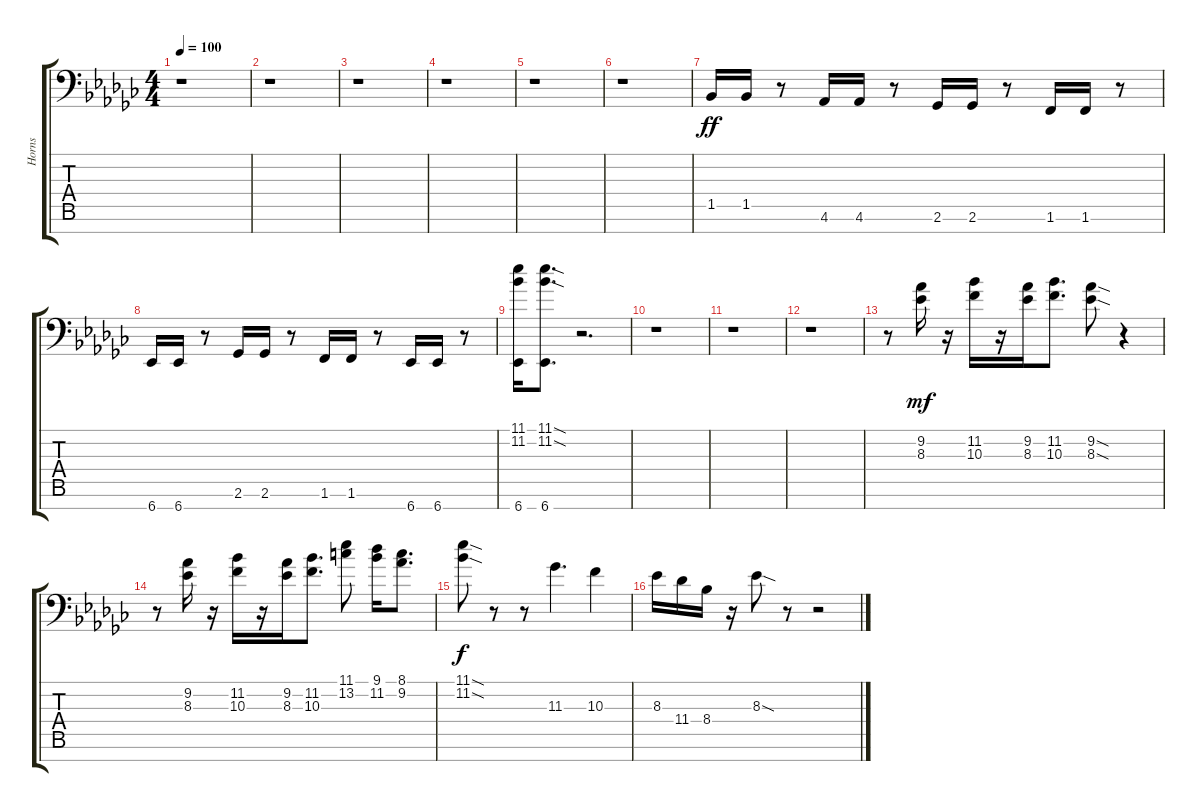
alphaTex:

\track ("Horns" "Horns") {instrument brasssection}
\staff {score tabs}
\tuning (E4 B3 G3 D3 A2 E2 A1) {hide}
\ts (4 4)
\tempo 100
\clef f4
\ks ebminor
r.1{dy f} |
r.1 |
r.1 |
r.1 |
r.1 |
r.1 |
1.5.16{dy ff volume 13 instrument baritonesax} 1.5.16 r.8 4.6.16 4.6.16 r.8 2.6.16 2.6.16 r.8 1.6.16 1.6.16 r.8 |
6.7.16 6.7.16 r.8 2.6.16 2.6.16 r.8 1.6.16 1.6.16 r.8 6.7.16 6.7.16 r.8 |
(11.1 11.2 6.7).16 (11.1{sod} 11.2{sod} 6.7).8{d} r.2{d volume 12 instrument brasssection} |
r.1 |
r.1 |
r.1 |
r.8 (9.2 8.3).16{dy mf} r.16 (11.2 10.3).16 r.16 (9.2 8.3).16 (11.2 10.3).8{d} (9.2{sod} 8.3{sod}).8 r.4 |
r.8 (9.2 8.3).16 r.16 (11.2 10.3).16 r.16 (9.2 8.3).16 (11.2 10.3).8{d} (11.1 13.2).8 (9.1 11.2).16 (8.1 9.2).8{d} |
(11.1{sod} 11.2{sod}).8{dy f} r.8 r.8 11.3.4{d} 10.3.4 |
8.3.16 11.4.16 8.4.16 r.16 8.3{sod}.8 r.8 r.2
